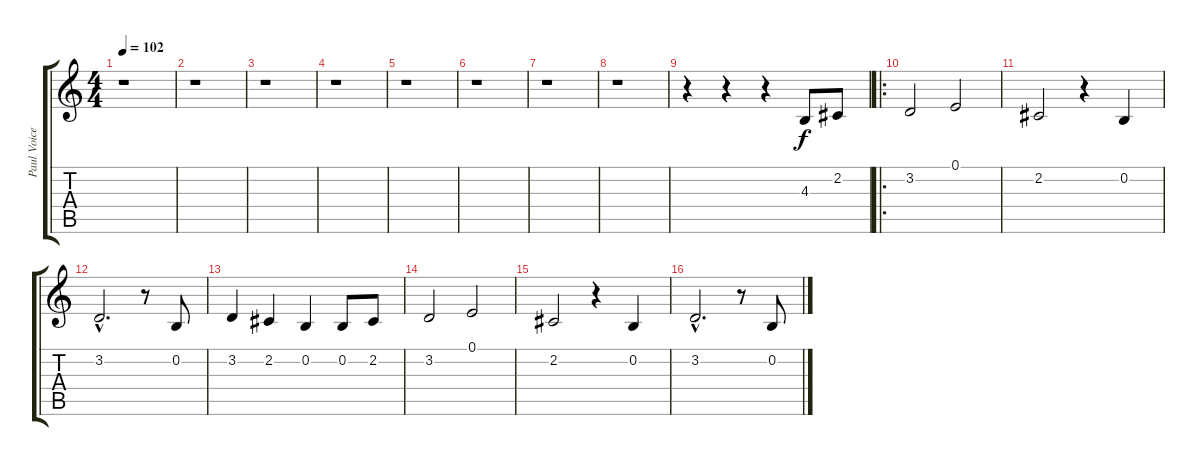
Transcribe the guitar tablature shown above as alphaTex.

\track ("Paul Voice" "Paul Voice") {instrument altosax}
\staff {score tabs}
\tuning (E4 B3 G3 D3 A2 E2) {hide}
\ts (4 4)
\tempo 102
\clef g2
\ks c
r.1{dy f instrument altosax} |
r.1 |
r.1 |
r.1 |
r.1 |
r.1 |
r.1 |
r.1 |
r.4 r.4 r.4 4.3.8 2.2.8 |
\ro
3.2.2 0.1.2 |
2.2.2 r.4 0.2.4 |
3.2{hac}.2{d} r.8 0.2.8 |
3.2.4 2.2.4 0.2.4 0.2.8 2.2.8 |
3.2.2 0.1.2 |
2.2.2 r.4 0.2.4 |
3.2{hac}.2{d} r.8 0.2.8
